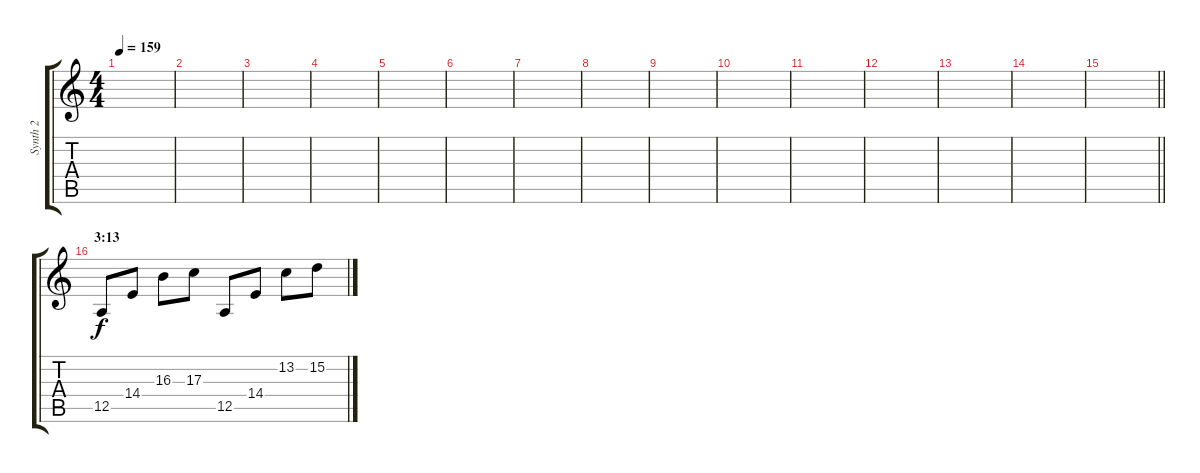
\track ("Synth 2" "Synth 2") {instrument lead1square}
\staff {score tabs}
\tuning (E4 B3 G3 D3 A2 E2) {hide}
\ts (4 4)
\tempo 159
\clef g2
\ks c
|
|
|
|
|
|
|
|
|
|
|
|
|
|
\barLineRight lightlight
|
\section ("" "3:13")
12.5.8 14.4.8 16.3.8 17.3.8 12.5.8 14.4.8 13.2.8 15.2.8
